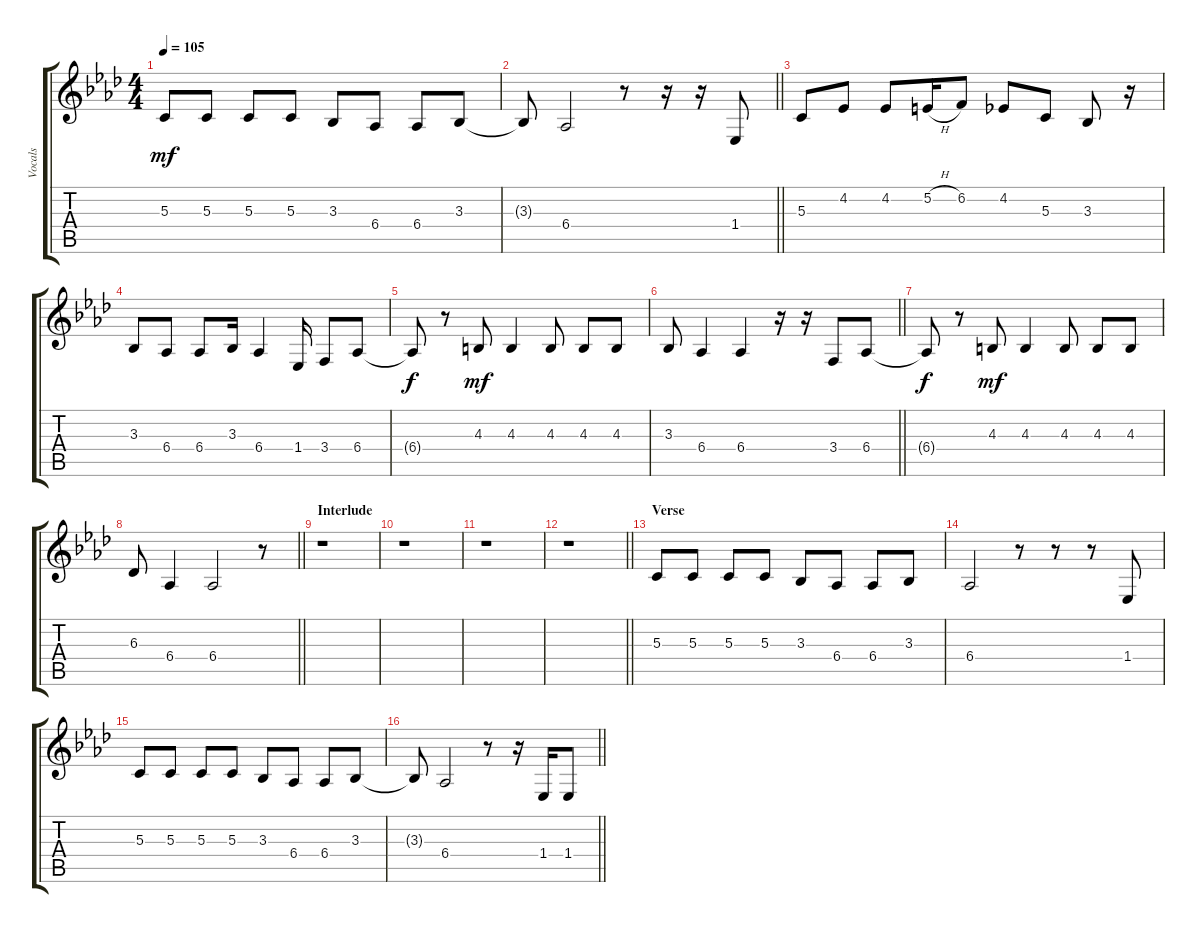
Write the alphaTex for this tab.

\track ("Vocals" "Vocals") {instrument flute}
\staff {score tabs}
\tuning (E4 B3 G3 D3 A2 E2) {hide}
\ts (4 4)
\tempo 105
\clef g2
\ks fminor
5.3.8{dy mf} 5.3.8 5.3.8 5.3.8 3.3.8 6.4.8 6.4.8 3.3.8 |
\barLineRight lightlight
3.3{t}.8 6.4.2 r.8 r.16 r.16 1.4.8 |
\section ("" "")
5.3.8 4.2.8 4.2.8 5.2{h}.16 6.2.8 4.2.8 5.3.8 3.3.8 r.16 |
3.3.8 6.4.8 6.4.8 3.3.16 6.4.4 1.4.16 3.4.8 6.4.8 |
6.4{t}.8{dy f} r.8 4.3.8{dy mf} 4.3.4 4.3.8 4.3.8 4.3.8 |
\barLineRight lightlight
3.3.8 6.4.4 6.4.4 r.16 r.16 3.4.8 6.4.8 |
\section ("" "")
6.4{t}.8{dy f} r.8 4.3.8{dy mf} 4.3.4 4.3.8 4.3.8 4.3.8 |
\barLineRight lightlight
6.3.8 6.4.4 6.4.2 r.8 |
\section ("" "Interlude")
r.1 |
r.1 |
r.1 |
\barLineRight lightlight
r.1 |
\section ("" "Verse")
5.3.8 5.3.8 5.3.8 5.3.8 3.3.8 6.4.8 6.4.8 3.3.8 |
6.4.2 r.8 r.8 r.8 1.4.8 |
5.3.8 5.3.8 5.3.8 5.3.8 3.3.8 6.4.8 6.4.8 3.3.8 |
\barLineRight lightlight
3.3{t}.8 6.4.2 r.8 r.16 1.4.16 1.4.8
